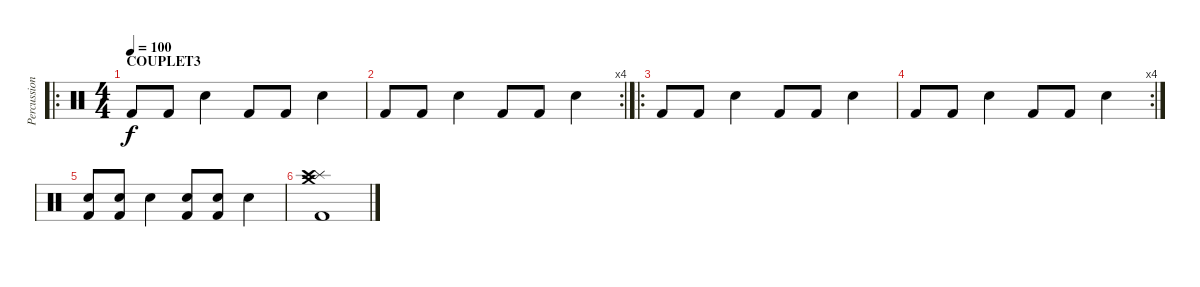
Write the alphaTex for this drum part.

\track ("Percussions" "Percussion") {instrument percussion}
\staff {score}
\articulation defaults
\ro
\ts (4 4)
\section ("" "COUPLET3")
\tempo 100
\clef neutral
\ks c "Kick (hit) 2".8{dy f} "Kick (hit) 2".8 "Electric Snare (hit)".4 "Kick (hit) 2".8 "Kick (hit) 2".8 "Electric Snare (hit)".4
|
\rc 4 "Kick (hit) 2".8 "Kick (hit) 2".8 "Electric Snare (hit)".4 "Kick (hit) 2".8 "Kick (hit) 2".8 "Electric Snare (hit)".4
|
\ro "Kick (hit) 2".8 "Kick (hit) 2".8 "Electric Snare (hit)".4 "Kick (hit) 2".8 "Kick (hit) 2".8 "Electric Snare (hit)".4
|
\rc 4 "Kick (hit) 2".8 "Kick (hit) 2".8 "Electric Snare (hit)".4 "Kick (hit) 2".8 "Kick (hit) 2".8 "Electric Snare (hit)".4
|
("Electric Snare (hit)" "Kick (hit) 2").8 ("Electric Snare (hit)" "Kick (hit) 2").8 "Electric Snare (hit)".4 ("Electric Snare (hit)" "Kick (hit) 2").8 ("Electric Snare (hit)" "Kick (hit) 2").8 "Electric Snare (hit)".4 |
("Crash medium (hit)" "Splash (hit)" "Crash high (hit)" "Kick (hit) 2").1
